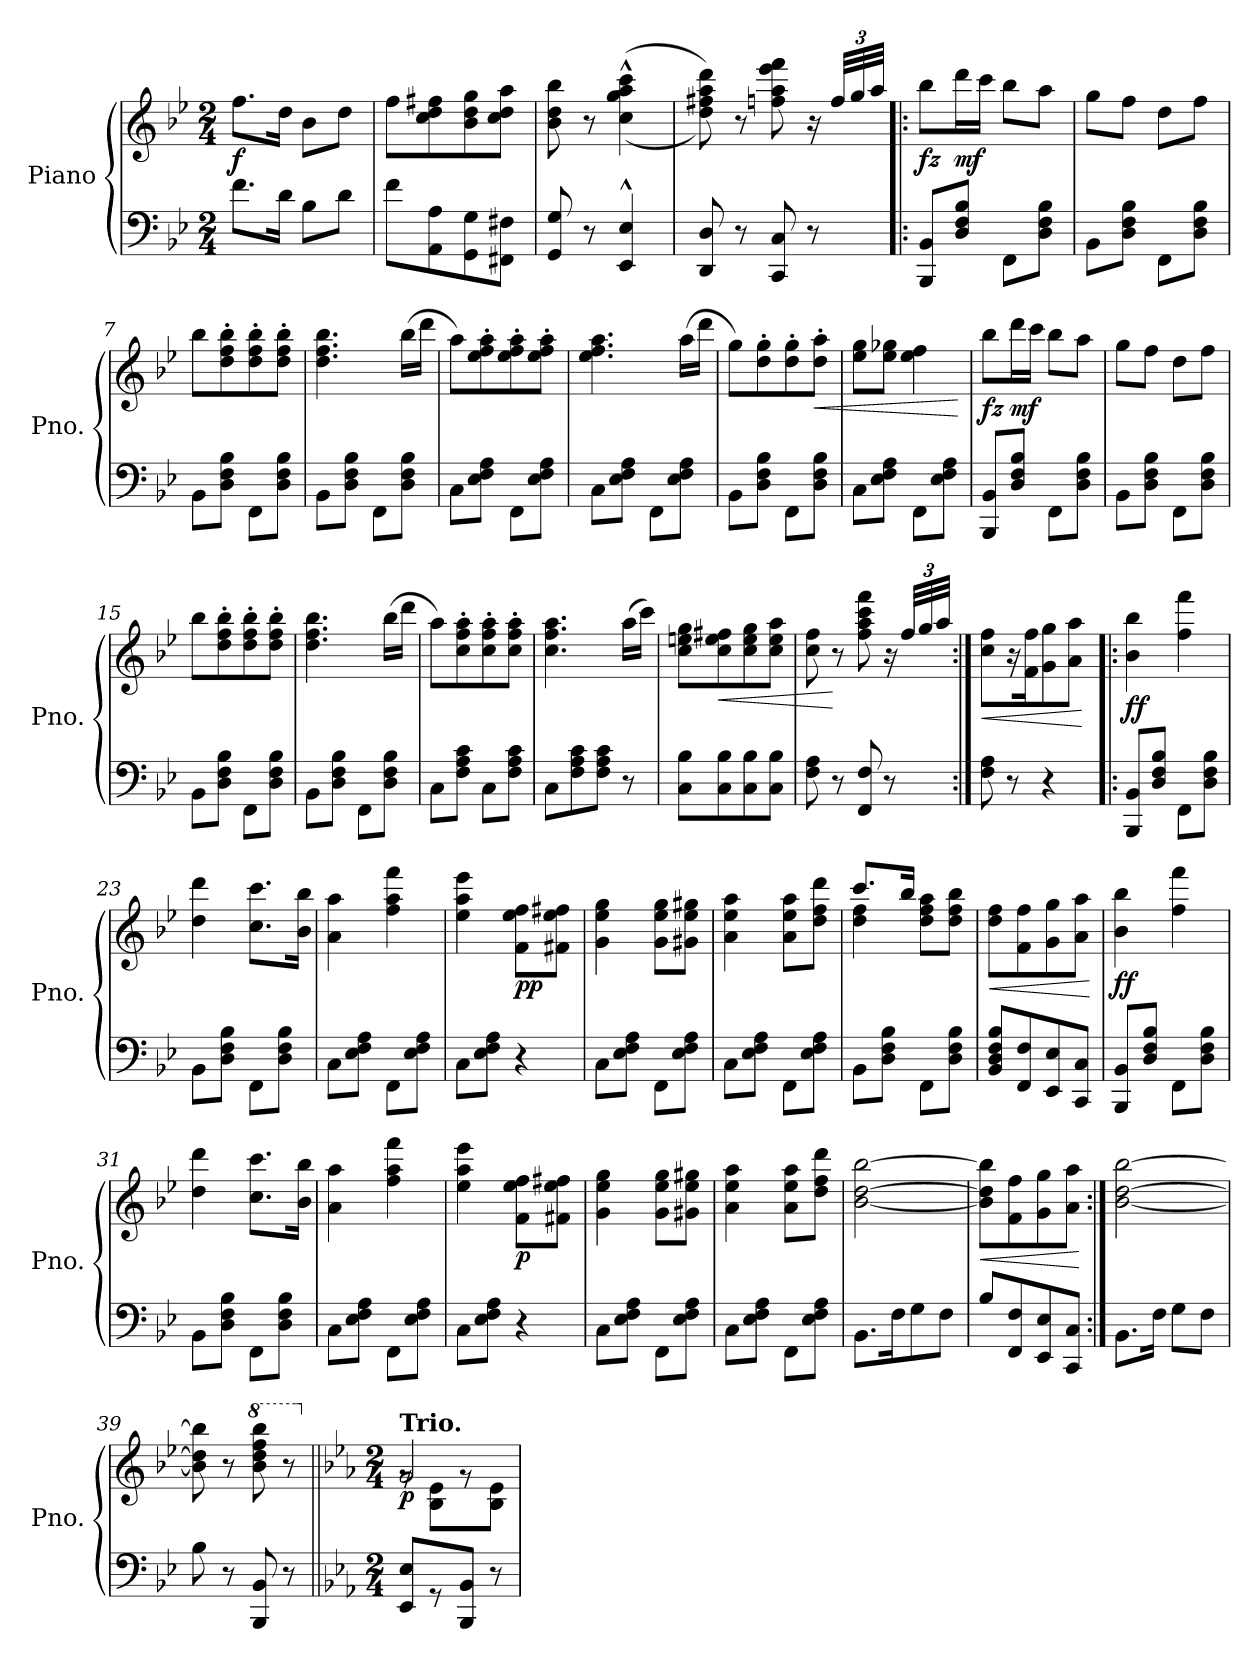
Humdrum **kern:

**kern	**kern	**dynam
*part1	*part1	*part1
*staff2	*staff1	*staff1/2
*I"Piano	*	*
*I'Pno.	*	*
*clefF4	*clefG2	*
*k[b-e-]	*k[b-e-]	*
*M2/4	*M2/4	*
=1	=1	=1
!	!	!LO:DY:b
8.f\L	8.ff\L	f
16d\Jk	16dd\Jk	.
8B-\L	8b-\L	.
8d\J	8dd\J	.
=2	=2	=2
8f\L	8ff\L	.
8AA\ 8A\	8cc\ 8dd\ 8ff#X\	.
8GG\ 8G\	8b-\ 8dd\ 8gg\	.
8FF#X\ 8F#X\J	8cc\ 8dd\ 8aa\J	.
=3	=3	=3
8GG/ 8G/	8b-\ 8dd\ 8bb-\	.
8r	8r	.
4EE-/^^ 4E-/^^	(<(>4cc\^^ 4gg\^^ 4aa\^^ 4ccc\^^	.
=4	=4	=4
8DD/ 8D/	8dd\ 8ff#X\ 8aa\ 8ddd\))	.
8r	8r	.
8CC/ 8C/	8ffn\ 8aa\ 8eee-\ 8fff\	.
8r	16r	.
*	*Xbrackettup	*
.	48ff!/LLL	.
.	48gg!/	.
.	48aa!/JJJ	.
!!LO:LB:g=z
=5!|:	=5!|:	=5!|:
!	!	!LO:DY:b
8BBB-/ 8BB-/L	8bb-\L	fz
!	!	!LO:DY:b
8D/ 8F/ 8B-/J	16ddd\L	mf
.	16ccc\JJ	.
8FF\L	8bb-\L	.
8D\ 8F\ 8B-\J	8aa\J	.
=6	=6	=6
8BB-\L	8gg\L	.
8D\ 8F\ 8B-\J	8ff\J	.
8FF\L	8dd\L	.
8D\ 8F\ 8B-\J	8ff\J	.
=7	=7	=7
8BB-\L	8bb-\L	.
8D\ 8F\ 8B-\J	8dd\' 8ff\' 8bb-\'	.
8FF\L	8dd\' 8ff\' 8bb-\'	.
8D\ 8F\ 8B-\J	8dd\' 8ff\' 8bb-\'J	.
=8	=8	=8
8BB-\L	4.dd\ 4.ff\ 4.bb-\	.
8D\ 8F\ 8B-\J	.	.
8FF\L	.	.
8D\ 8F\ 8B-\J	(>16bb-\LL	.
.	16ddd\JJ	.
!!LO:LB:g=z
=9	=9	=9
8C\L	8aa\L)	.
8E-\ 8F\ 8A\J	8ee-\' 8ff\' 8aa\'	.
8FF\L	8ee-\' 8ff\' 8aa\'	.
8E-\ 8F\ 8A\J	8ee-\' 8ff\' 8aa\'J	.
=10	=10	=10
8C\L	4.ee-\ 4.ff\ 4.aa\	.
8E-\ 8F\ 8A\J	.	.
8FF\L	.	.
8E-\ 8F\ 8A\J	(>16aa\LL	.
.	16ddd\JJ	.
=11	=11	=11
8BB-\L	8gg\L)	.
8D\ 8F\ 8B-\J	8dd\' 8gg\'	.
8FF\L	8dd\' 8gg\'	.
!	!	!LO:HP:b
8D\ 8F\ 8B-\J	8dd\' 8aa\'J	<
=12	=12	=12
8C\L	8ee-\ 8gg\L	.
8E-\ 8F\ 8A\J	8ee-\ 8gg-X\J	.
8FF\L	4ee-\ 4ff\	.
8E-\ 8F\ 8A\J	.	.
.	.	[
!!LO:LB:g=z
=13	=13	=13
!	!	!LO:DY:b
8BBB-/ 8BB-/L	8bb-\L	fz
!	!	!LO:DY:b
8D/ 8F/ 8B-/J	16ddd\L	mf
.	16ccc\JJ	.
8FF\L	8bb-\L	.
8D\ 8F\ 8B-\J	8aa\J	.
=14	=14	=14
8BB-\L	8gg\L	.
8D\ 8F\ 8B-\J	8ff\J	.
8FF\L	8dd\L	.
8D\ 8F\ 8B-\J	8ff\J	.
=15	=15	=15
8BB-\L	8bb-\L	.
8D\ 8F\ 8B-\J	8dd\' 8ff\' 8bb-\'	.
8FF\L	8dd\' 8ff\' 8bb-\'	.
8D\ 8F\ 8B-\J	8dd\' 8ff\' 8bb-\'J	.
=16	=16	=16
8BB-\L	4.dd\ 4.ff\ 4.bb-\	.
8D\ 8F\ 8B-\J	.	.
8FF\L	.	.
8D\ 8F\ 8B-\J	(>16bb-\LL	.
.	16ddd\JJ	.
!!LO:PB:g=z
=17	=17	=17
8C\L	8aa\L)	.
8F\ 8A\ 8c\J	8cc\' 8ff\' 8aa\'	.
8C\L	8cc\' 8ff\' 8aa\'	.
8F\ 8A\ 8c\J	8cc\' 8ff\' 8aa\'J	.
=18	=18	=18
8C\L	4.cc\ 4.ff\ 4.aa\	.
8F\ 8A\ 8c\	.	.
8F\ 8A\ 8c\J	.	.
8r	(>16aa\LL	.
.	16ccc\JJ)	.
=19	=19	=19
8C\ 8B-\L	8cc\ 8een\ 8gg\L	.
!	!	!LO:HP:b
8C\ 8B-\	8cc\ 8ee\ 8ff#X\	<
8C\ 8B-\	8cc\ 8ee\ 8gg\	.
8C\ 8B-\J	8cc\ 8ee\ 8aa\J	.
=20	=20	=20
8F\ 8A\	8cc\ 8ff\	.
8r	8r	[
8FF/ 8F/	8ff\ 8aa\ 8ccc\ 8fff\	.
8r	16r	.
.	48ff!/LLL	.
.	48gg!/	.
.	48aa!/JJJ	.
=21:|!	=21:|!	=21:|!
!	!	!LO:HP:b
8F\ 8A\	8cc\ 8ff\L	<
8r	16r	.
.	16f\ 16ff\K	.
4r	8g\ 8gg\	.
.	8a\ 8aa\J	.
.	.	[
!!LO:PB:g=z
=22!|:	=22!|:	=22!|:
!	!	!LO:DY:b
8BBB-/ 8BB-/L	4b-\ 4bb-\	ff
8D/ 8F/ 8B-/J	.	.
8FF\L	4ff\ 4fff\	.
8D\ 8F\ 8B-\J	.	.
=23	=23	=23
8BB-\L	4dd\ 4ddd\	.
8D\ 8F\ 8B-\J	.	.
8FF\L	8.cc\ 8.ccc\L	.
8D\ 8F\ 8B-\J	.	.
.	16b-\ 16bb-\Jk	.
=24	=24	=24
8C\L	4a\ 4aa\	.
8E-\ 8F\ 8A\J	.	.
8FF\L	4ff\ 4aa\ 4fff\	.
8E-\ 8F\ 8A\J	.	.
=25	=25	=25
8C\L	4ee-\ 4aa\ 4eee-\	.
8E-\ 8F\ 8A\J	.	.
!	!	!LO:DY:b
4r	8f\ 8ee-\ 8ff\L	pp
.	8f#X\ 8ee-\ 8ff#X\J	.
=26	=26	=26
8C\L	4g\ 4ee-\ 4gg\	.
8E-\ 8F\ 8A\J	.	.
8FF\L	8g\ 8ee-\ 8gg\L	.
8E-\ 8F\ 8A\J	8g#X\ 8ee-\ 8gg#X\J	.
=27	=27	=27
8C\L	4a\ 4ee-\ 4aa\	.
8E-\ 8F\ 8A\J	.	.
8FF\L	8a\ 8ee-\ 8aa\L	.
8E-\ 8F\ 8A\J	8dd\ 8ff\ 8ddd\J	.
!!LO:LB:g=z
=28	=28	=28
*	*^	*
8BB-\L	8.ccc/L	4dd\ 4ff\	.
8D\ 8F\ 8B-\J	.	.	.
.	16bb-/Jk	.	.
8FF\L	8dd\ 8ff\ 8aa\L	4ryy	.
8D\ 8F\ 8B-\J	8dd\ 8ff\ 8bb-\J	.	.
*	*v	*v	*
=29	=29	=29
!	!	!LO:HP:b
8BB-/ 8D/ 8F/ 8B-/L	8dd\ 8ff\L	<
8FF/ 8F/	8f\ 8ff\	.
8EE-/ 8E-/	8g\ 8gg\	.
8CC/ 8C/J	8a\ 8aa\J	.
.	.	[
=30	=30	=30
!	!	!LO:DY:b
8BBB-/ 8BB-/L	4b-\ 4bb-\	ff
8D/ 8F/ 8B-/J	.	.
8FF\L	4ff\ 4fff\	.
8D\ 8F\ 8B-\J	.	.
=31	=31	=31
8BB-\L	4dd\ 4ddd\	.
8D\ 8F\ 8B-\J	.	.
8FF\L	8.cc\ 8.ccc\L	.
8D\ 8F\ 8B-\J	.	.
.	16b-\ 16bb-\Jk	.
=32	=32	=32
8C\L	4a\ 4aa\	.
8E-\ 8F\ 8A\J	.	.
8FF\L	4ff\ 4aa\ 4fff\	.
8E-\ 8F\ 8A\J	.	.
=33	=33	=33
8C\L	4ee-\ 4aa\ 4eee-\	.
8E-\ 8F\ 8A\J	.	.
!	!	!LO:DY:b
4r	8f\ 8ee-\ 8ff\L	p
.	8f#X\ 8ee-\ 8ff#X\J	.
!!LO:LB:g=z
=34	=34	=34
8C\L	4g\ 4ee-\ 4gg\	.
8E-\ 8F\ 8A\J	.	.
8FF\L	8g\ 8ee-\ 8gg\L	.
8E-\ 8F\ 8A\J	8g#X\ 8ee-\ 8gg#X\J	.
=35	=35	=35
8C\L	4a\ 4ee-\ 4aa\	.
8E-\ 8F\ 8A\J	.	.
8FF\L	8a\ 8ee-\ 8aa\L	.
8E-\ 8F\ 8A\J	8dd\ 8ff\ 8ddd\J	.
=36	=36	=36
8.BB-\L	[2b-\ [2dd\ [2bb-\	.
16F\K	.	.
8G\	.	.
8F\J	.	.
=37	=37	=37
!	!	!LO:HP:b
8B-/L	8b-\] 8dd\] 8bb-\]L	<
8FF/ 8F/	8f\ 8ff\	.
8EE-/ 8E-/	8g\ 8gg\	.
8CC/ 8C/J	8a\ 8aa\J	.
.	.	[
=38:|!	=38:|!	=38:|!
8.BB-\L	[2b-\ [2dd\ [2bb-\	.
16F\Jk	.	.
8G\L	.	.
8F\J	.	.
=39	=39	=39
8B-\	8b-\] 8dd\] 8bb-\]	.
8r	8r	.
*	*8va	*
8BBB-/ 8BB-/	8bb-\ 8ddd\ 8fff\ 8bbb-\	.
8r	8r	.
!!LO:LB:g=z
=40||	=40||	=40||
*k[b-e-a-]	*k[b-e-a-]	*
*M2/4	*M2/4	*
*	*X8va	*
*	*^	*
!	!LO:TX:B:t=Trio.	!	!
!	!	!	!LO:DY:b
8EE-/ 8E-/L	2g/	8rg	p
8r	.	8B-\ 8e-\L	.
8BBB-/ 8BB-/J	.	8rg	.
8r	.	8B-\ 8e-\J	.
*	*v	*v	*
=	=	=
*-	*-	*-
